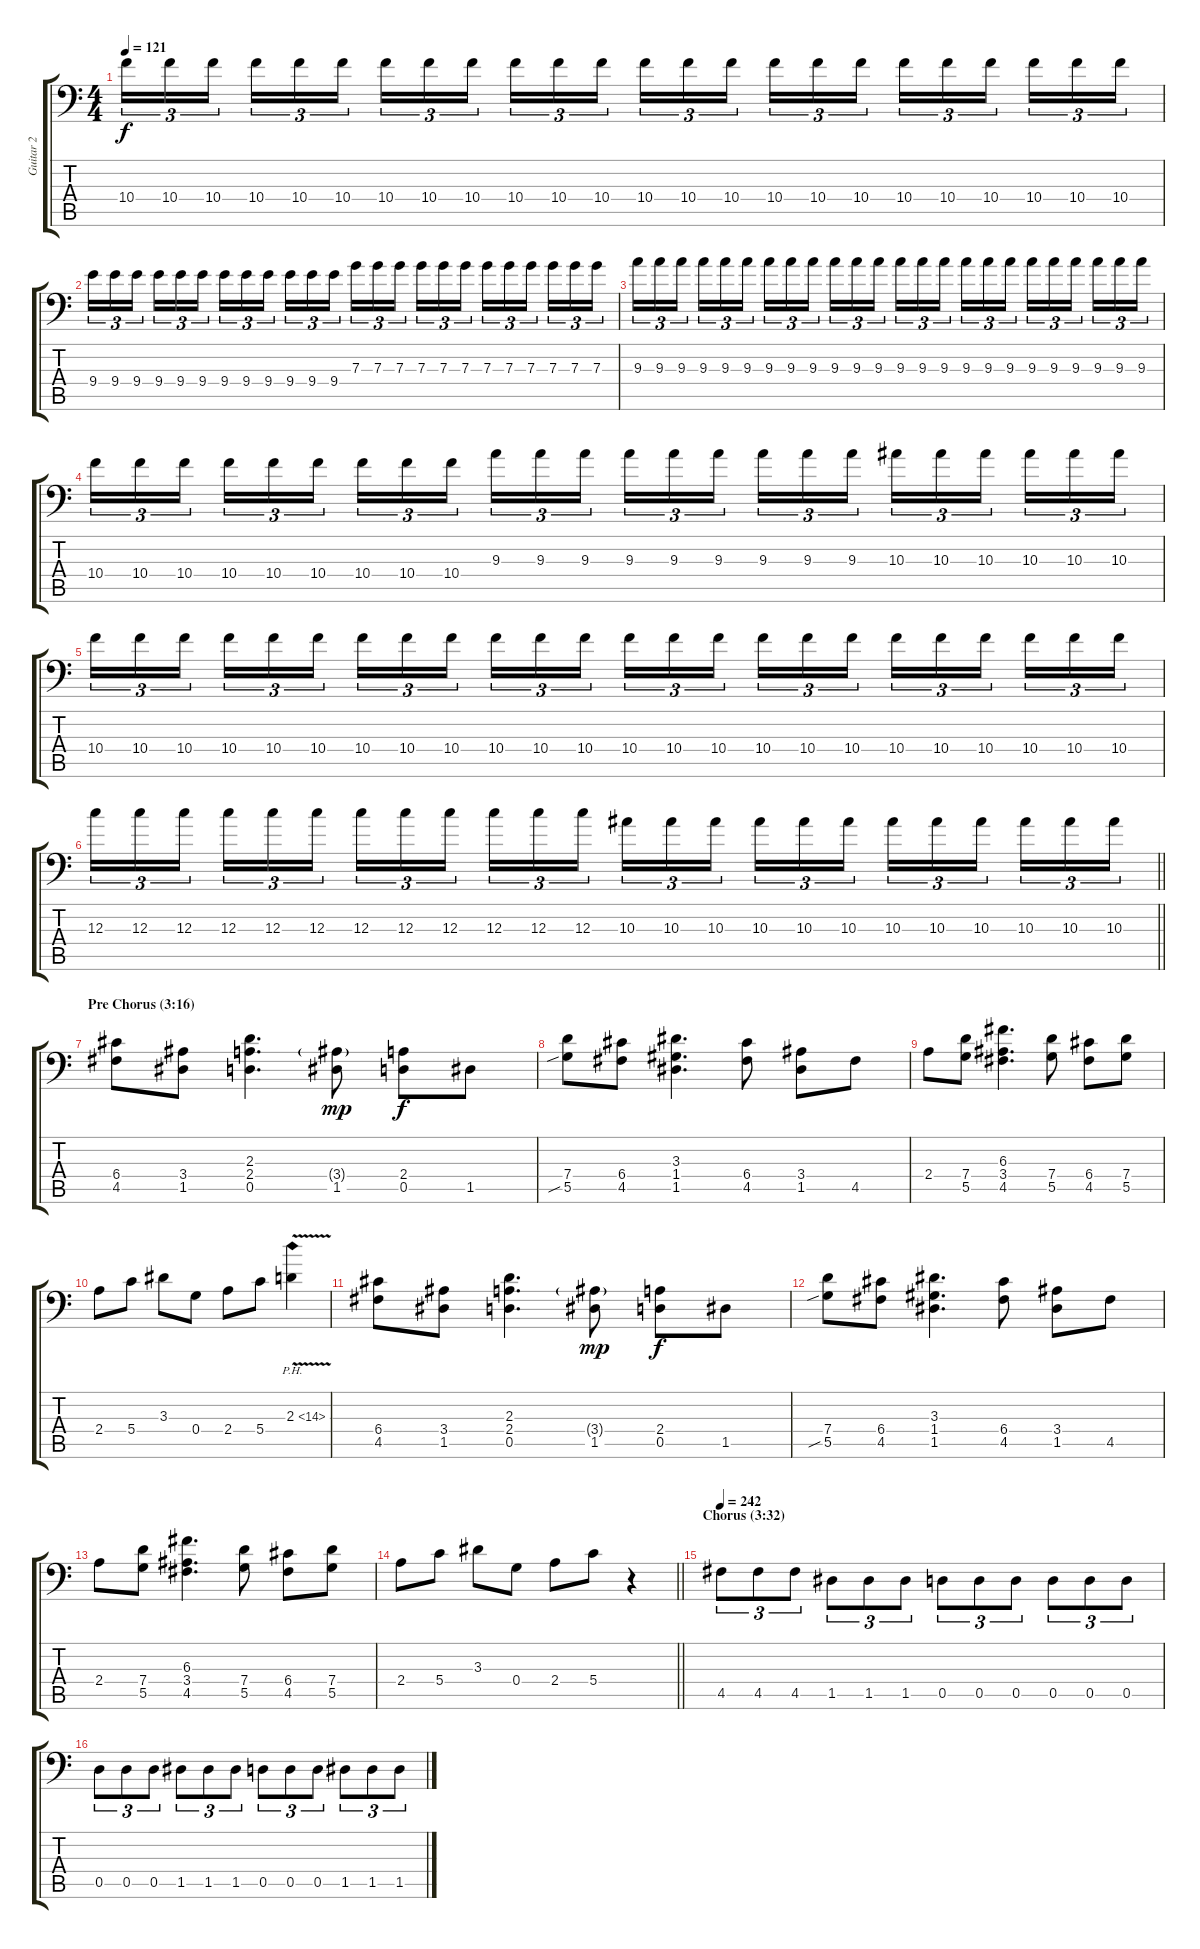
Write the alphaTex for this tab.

\track ("Guitar 2" "Guitar 2") {instrument distortionguitar}
\staff {score tabs}
\tuning (A3 E3 C3 G2 D2 A1) {hide}
\ts (4 4)
\tempo 121
\clef f4
\ks c
10.4.16{tu (3 2) dy f} 10.4.16{tu (3 2)} 10.4.16{tu (3 2) beam splitsecondary} 10.4.16{tu (3 2)} 10.4.16{tu (3 2)} 10.4.16{tu (3 2)} 10.4.16{tu (3 2)} 10.4.16{tu (3 2)} 10.4.16{tu (3 2) beam splitsecondary} 10.4.16{tu (3 2)} 10.4.16{tu (3 2)} 10.4.16{tu (3 2)} 10.4.16{tu (3 2)} 10.4.16{tu (3 2)} 10.4.16{tu (3 2) beam splitsecondary} 10.4.16{tu (3 2)} 10.4.16{tu (3 2)} 10.4.16{tu (3 2)} 10.4.16{tu (3 2)} 10.4.16{tu (3 2)} 10.4.16{tu (3 2) beam splitsecondary} 10.4.16{tu (3 2)} 10.4.16{tu (3 2)} 10.4.16{tu (3 2)} |
9.4.16{tu (3 2)} 9.4.16{tu (3 2)} 9.4.16{tu (3 2) beam splitsecondary} 9.4.16{tu (3 2)} 9.4.16{tu (3 2)} 9.4.16{tu (3 2)} 9.4.16{tu (3 2)} 9.4.16{tu (3 2)} 9.4.16{tu (3 2) beam splitsecondary} 9.4.16{tu (3 2)} 9.4.16{tu (3 2)} 9.4.16{tu (3 2)} 7.3.16{tu (3 2)} 7.3.16{tu (3 2)} 7.3.16{tu (3 2) beam splitsecondary} 7.3.16{tu (3 2)} 7.3.16{tu (3 2)} 7.3.16{tu (3 2)} 7.3.16{tu (3 2)} 7.3.16{tu (3 2)} 7.3.16{tu (3 2) beam splitsecondary} 7.3.16{tu (3 2)} 7.3.16{tu (3 2)} 7.3.16{tu (3 2)} |
9.3.16{tu (3 2)} 9.3.16{tu (3 2)} 9.3.16{tu (3 2) beam splitsecondary} 9.3.16{tu (3 2)} 9.3.16{tu (3 2)} 9.3.16{tu (3 2)} 9.3.16{tu (3 2)} 9.3.16{tu (3 2)} 9.3.16{tu (3 2) beam splitsecondary} 9.3.16{tu (3 2)} 9.3.16{tu (3 2)} 9.3.16{tu (3 2)} 9.3.16{tu (3 2)} 9.3.16{tu (3 2)} 9.3.16{tu (3 2) beam splitsecondary} 9.3.16{tu (3 2)} 9.3.16{tu (3 2)} 9.3.16{tu (3 2)} 9.3.16{tu (3 2)} 9.3.16{tu (3 2)} 9.3.16{tu (3 2) beam splitsecondary} 9.3.16{tu (3 2)} 9.3.16{tu (3 2)} 9.3.16{tu (3 2)} |
10.4.16{tu (3 2)} 10.4.16{tu (3 2)} 10.4.16{tu (3 2) beam splitsecondary} 10.4.16{tu (3 2)} 10.4.16{tu (3 2)} 10.4.16{tu (3 2)} 10.4.16{tu (3 2)} 10.4.16{tu (3 2)} 10.4.16{tu (3 2) beam splitsecondary} 9.3.16{tu (3 2)} 9.3.16{tu (3 2)} 9.3.16{tu (3 2)} 9.3.16{tu (3 2)} 9.3.16{tu (3 2)} 9.3.16{tu (3 2) beam splitsecondary} 9.3.16{tu (3 2)} 9.3.16{tu (3 2)} 9.3.16{tu (3 2)} 10.3.16{tu (3 2)} 10.3.16{tu (3 2)} 10.3.16{tu (3 2) beam splitsecondary} 10.3.16{tu (3 2)} 10.3.16{tu (3 2)} 10.3.16{tu (3 2)} |
10.4.16{tu (3 2)} 10.4.16{tu (3 2)} 10.4.16{tu (3 2) beam splitsecondary} 10.4.16{tu (3 2)} 10.4.16{tu (3 2)} 10.4.16{tu (3 2)} 10.4.16{tu (3 2)} 10.4.16{tu (3 2)} 10.4.16{tu (3 2) beam splitsecondary} 10.4.16{tu (3 2)} 10.4.16{tu (3 2)} 10.4.16{tu (3 2)} 10.4.16{tu (3 2)} 10.4.16{tu (3 2)} 10.4.16{tu (3 2) beam splitsecondary} 10.4.16{tu (3 2)} 10.4.16{tu (3 2)} 10.4.16{tu (3 2)} 10.4.16{tu (3 2)} 10.4.16{tu (3 2)} 10.4.16{tu (3 2) beam splitsecondary} 10.4.16{tu (3 2)} 10.4.16{tu (3 2)} 10.4.16{tu (3 2)} |
\barLineRight lightlight
12.3.16{tu (3 2)} 12.3.16{tu (3 2)} 12.3.16{tu (3 2) beam splitsecondary} 12.3.16{tu (3 2)} 12.3.16{tu (3 2)} 12.3.16{tu (3 2)} 12.3.16{tu (3 2)} 12.3.16{tu (3 2)} 12.3.16{tu (3 2) beam splitsecondary} 12.3.16{tu (3 2)} 12.3.16{tu (3 2)} 12.3.16{tu (3 2)} 10.3.16{tu (3 2)} 10.3.16{tu (3 2)} 10.3.16{tu (3 2) beam splitsecondary} 10.3.16{tu (3 2)} 10.3.16{tu (3 2)} 10.3.16{tu (3 2)} 10.3.16{tu (3 2)} 10.3.16{tu (3 2)} 10.3.16{tu (3 2) beam splitsecondary} 10.3.16{tu (3 2)} 10.3.16{tu (3 2)} 10.3.16{tu (3 2)} |
\section ("" "Pre Chorus (3:16)")
(6.4 4.5).8 (3.4 1.5).8 (2.3 2.4 0.5).4{d} (3.4{g} 1.5).8{dy mp} (2.4 0.5).8{dy f} 1.5.8 |
(7.4 5.5{sib}).8 (6.4 4.5).8 (3.3 1.4 1.5).4{d} (6.4 4.5).8 (3.4 1.5).8 4.5.8 |
2.4.8 (7.4 5.5).8 (6.3 3.4 4.5).4{d} (7.4 5.5).8 (6.4 4.5).8 (7.4 5.5).8 |
2.4.8 5.4.8 3.3.8 0.4.8 2.4.8 5.4.8 2.3{ph 12 v}.4 |
(6.4 4.5).8 (3.4 1.5).8 (2.3 2.4 0.5).4{d} (3.4{g} 1.5).8{dy mp} (2.4 0.5).8{dy f} 1.5.8 |
(7.4 5.5{sib}).8 (6.4 4.5).8 (3.3 1.4 1.5).4{d} (6.4 4.5).8 (3.4 1.5).8 4.5.8 |
2.4.8 (7.4 5.5).8 (6.3 3.4 4.5).4{d} (7.4 5.5).8 (6.4 4.5).8 (7.4 5.5).8 |
\barLineRight lightlight
2.4.8 5.4.8 3.3.8 0.4.8 2.4.8 5.4.8 r.4 |
\section ("" "Chorus (3:32)")
\tempo 242
4.5.8{tu (3 2) volume 15} 4.5.8{tu (3 2)} 4.5.8{tu (3 2)} 1.5.8{tu (3 2)} 1.5.8{tu (3 2)} 1.5.8{tu (3 2)} 0.5.8{tu (3 2)} 0.5.8{tu (3 2)} 0.5.8{tu (3 2)} 0.5.8{tu (3 2)} 0.5.8{tu (3 2)} 0.5.8{tu (3 2)} |
0.5.8{tu (3 2)} 0.5.8{tu (3 2)} 0.5.8{tu (3 2)} 1.5.8{tu (3 2)} 1.5.8{tu (3 2)} 1.5.8{tu (3 2)} 0.5.8{tu (3 2)} 0.5.8{tu (3 2)} 0.5.8{tu (3 2)} 1.5.8{tu (3 2)} 1.5.8{tu (3 2)} 1.5.8{tu (3 2)}
